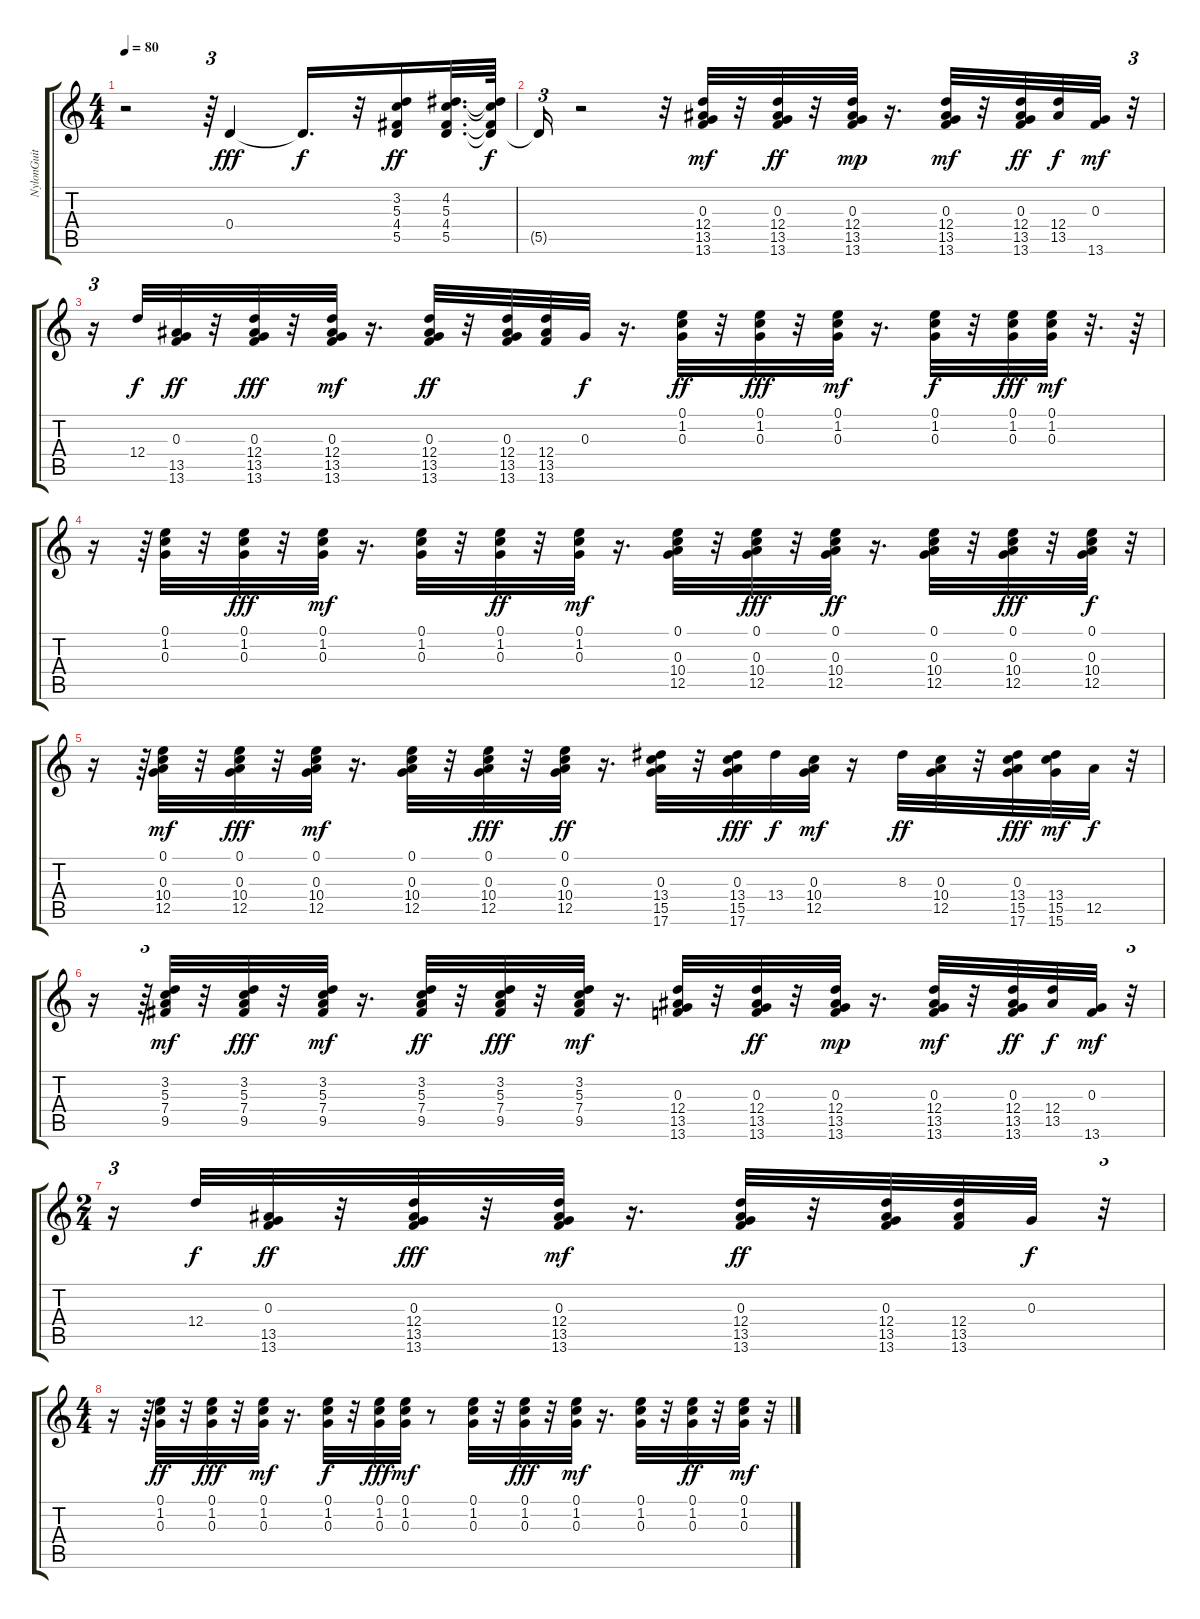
\track ("NylonGuit" "NylonGuit") {instrument acousticguitarnylon}
\staff {score tabs}
\tuning (E4 B3 G3 D3 A2 E2) {hide}
\ts (4 4)
\tempo 80
\clef g2
\ks c
r.2{dy f} r.64{tu (3 2)} 0.4.4{dy fff} 0.4{t}.16{d dy f} r.32 (3.2 5.3 4.4 5.5).16{dy ff} (4.2 5.3 4.4 5.5).32{d} (4.2{t} 5.3{t} 4.4{t} 5.5{t}).64{dy f} |
5.5{t}.16{tu (3 2)} r.2 r.32 (0.3 12.4 13.5 13.6).32{dy mf volume 9} r.32 (0.3 12.4 13.5 13.6).32{dy ff} r.32 (0.3 12.4 13.5 13.6).32{dy mp} r.16{d} (0.3 12.4 13.5 13.6).32{dy mf} r.32 (0.3 12.4 13.5 13.6).32{dy ff} (12.4 13.5).32{dy f} (0.3 13.6).32{dy mf} r.32{tu (3 2)} |
r.16{tu (3 2)} 12.4.32{dy f} (0.3 13.5 13.6).32{dy ff} r.32 (0.3 12.4 13.5 13.6).32{dy fff} r.32 (0.3 12.4 13.5 13.6).32{dy mf} r.16{d} (0.3 12.4 13.5 13.6).32{dy ff} r.32 (0.3 12.4 13.5 13.6).32 (12.4 13.5 13.6).32 0.3.32{dy f} r.16{d} (0.1 1.2 0.3).32{dy ff} r.32 (0.1 1.2 0.3).32{dy fff} r.32 (0.1 1.2 0.3).32{dy mf} r.16{d} (0.1 1.2 0.3).32{dy f} r.32 (0.1 1.2 0.3).32{dy fff} (0.1 1.2 0.3).32{dy mf} r.32{d} r.64 |
r.16 r.64{tu (3 2)} (0.1 1.2 0.3).32 r.32 (0.1 1.2 0.3).32{dy fff} r.32 (0.1 1.2 0.3).32{dy mf} r.16{d} (0.1 1.2 0.3).32 r.32 (0.1 1.2 0.3).32{dy ff} r.32 (0.1 1.2 0.3).32{dy mf} r.16{d} (0.1 0.3 10.4 12.5).32 r.32 (0.1 0.3 10.4 12.5).32{dy fff} r.32 (0.1 0.3 10.4 12.5).32{dy ff} r.16{d} (0.1 0.3 10.4 12.5).32 r.32 (0.1 0.3 10.4 12.5).32{dy fff} r.32 (0.1 0.3 10.4 12.5).32{dy f} r.32{tu (3 2)} |
r.16 r.64{tu (3 2)} (0.1 0.3 10.4 12.5).32{dy mf} r.32 (0.1 0.3 10.4 12.5).32{dy fff} r.32 (0.1 0.3 10.4 12.5).32{dy mf} r.16{d} (0.1 0.3 10.4 12.5).32 r.32 (0.1 0.3 10.4 12.5).32{dy fff} r.32 (0.1 0.3 10.4 12.5).32{dy ff} r.16{d} (0.3 13.4 15.5 17.6).32 r.32 (0.3 13.4 15.5 17.6).32{dy fff} 13.4.32{dy f} (0.3 10.4 12.5).32{dy mf} r.16 8.3.32{dy ff} (0.3 10.4 12.5).32 r.32 (0.3 13.4 15.5 17.6).32{dy fff} (13.4 15.5 15.6).32{dy mf} 12.5.32{dy f} r.32{tu (3 2)} |
r.16 r.64{tu (3 2)} (3.2 5.3 7.4 9.5).32{dy mf} r.32 (3.2 5.3 7.4 9.5).32{dy fff} r.32 (3.2 5.3 7.4 9.5).32{dy mf} r.16{d} (3.2 5.3 7.4 9.5).32{dy ff} r.32 (3.2 5.3 7.4 9.5).32{dy fff} r.32 (3.2 5.3 7.4 9.5).32{dy mf} r.16{d} (0.3 12.4 13.5 13.6).32 r.32 (0.3 12.4 13.5 13.6).32{dy ff} r.32 (0.3 12.4 13.5 13.6).32{dy mp} r.16{d} (0.3 12.4 13.5 13.6).32{dy mf} r.32 (0.3 12.4 13.5 13.6).32{dy ff} (12.4 13.5).32{dy f} (0.3 13.6).32{dy mf} r.32{tu (3 2)} |
\ts (2 4)
r.16{tu (3 2)} 12.4.32{dy f} (0.3 13.5 13.6).32{dy ff} r.32 (0.3 12.4 13.5 13.6).32{dy fff} r.32 (0.3 12.4 13.5 13.6).32{dy mf} r.16{d} (0.3 12.4 13.5 13.6).32{dy ff} r.32 (0.3 12.4 13.5 13.6).32 (12.4 13.5 13.6).32 0.3.32{dy f} r.32{tu (3 2)} |
\ts (4 4)
r.16 r.64{tu (3 2)} (0.1 1.2 0.3).32{dy ff} r.32 (0.1 1.2 0.3).32{dy fff} r.32 (0.1 1.2 0.3).32{dy mf} r.16{d} (0.1 1.2 0.3).32{dy f} r.32 (0.1 1.2 0.3).32{dy fff} (0.1 1.2 0.3).32{dy mf} r.8 (0.1 1.2 0.3).32 r.32 (0.1 1.2 0.3).32{dy fff} r.32 (0.1 1.2 0.3).32{dy mf} r.16{d} (0.1 1.2 0.3).32 r.32 (0.1 1.2 0.3).32{dy ff} r.32 (0.1 1.2 0.3).32{dy mf} r.32{tu (3 2)}
